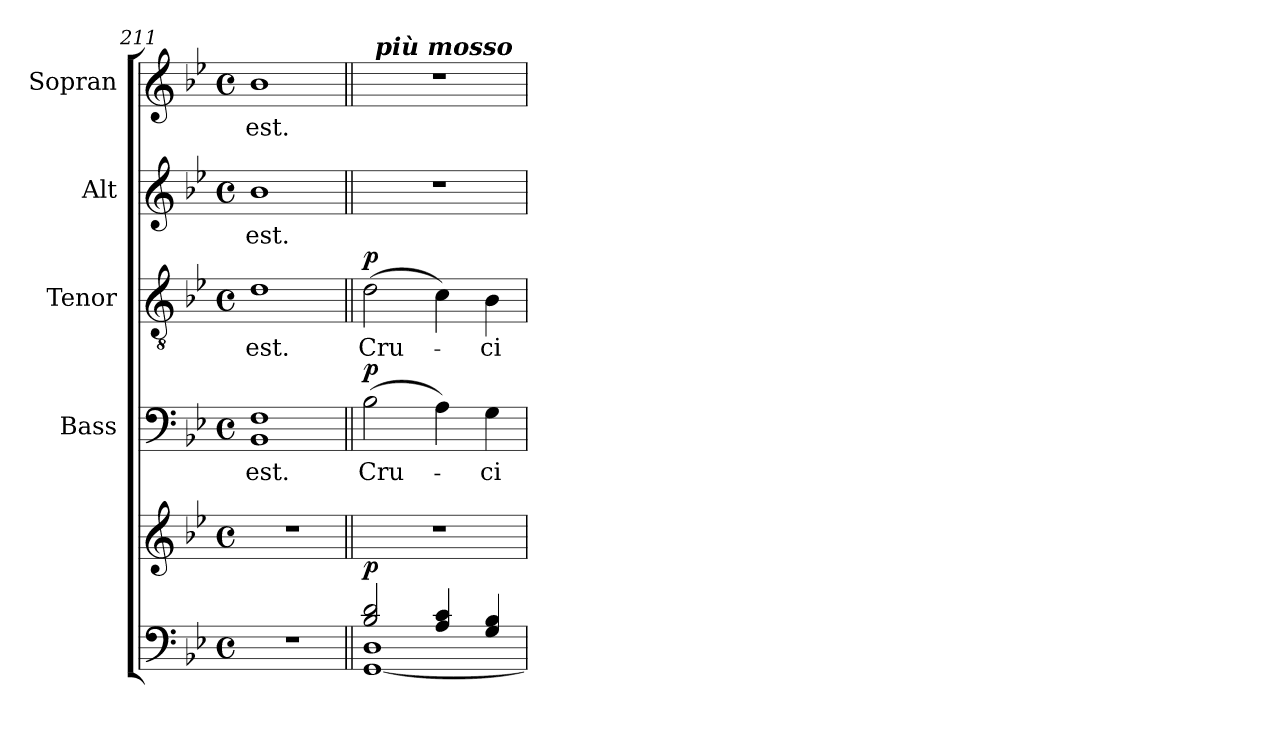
**kern	**kern	**dynam	**kern	**text	**dynam	**kern	**text	**dynam	**kern	**text	**kern	**text
*part5	*part5	*part5	*part4	*part4	*part4	*part3	*part3	*part3	*part2	*part2	*part1	*part1
*staff6	*staff5	*staff5/6	*staff4	*staff4	*staff4	*staff3	*staff3	*staff3	*staff2	*staff2	*staff1	*staff1
*	*	*	*I"Bass	*	*	*I"Tenor	*	*	*I"Alt	*	*I"Sopran	*
*	*	*	*I'B.	*	*	*I'T.	*	*	*I'A.	*	*I'S.	*
*clefF4	*clefG2	*	*clefF4	*	*	*clefGv2	*	*	*clefG2	*	*clefG2	*
*k[b-e-]	*k[b-e-]	*	*k[b-e-]	*	*	*k[b-e-]	*	*	*k[b-e-]	*	*k[b-e-]	*
*B-:	*B-:	*	*B-:	*	*	*B-:	*	*	*B-:	*	*B-:	*
*M4/4	*M4/4	*	*M4/4	*	*	*M4/4	*	*	*M4/4	*	*M4/4	*
*met(c)	*met(c)	*	*met(c)	*	*	*met(c)	*	*	*met(c)	*	*met(c)	*
=211	=211	=211	=211	=211	=211	=211	=211	=211	=211	=211	=211	=211
!	!	!	!	!LO:LY:b	!	!	!LO:LY:b	!	!	!LO:LY:b	!	!LO:LY:b
1r	1r	.	1BB- 1F	est.	.	1d	est.	.	1b-	est.	1b-	est.
=212||	=212||	=212||	=212||	=212||	=212||	=212||	=212||	=212||	=212||	=212||	=212||	=212||
*^	*	*	*	*	*	*	*	*	*	*	*	*
!	!	!	!LO:DY:a=2	!	!LO:LY:b	!LO:DY:a	!	!LO:LY:b	!LO:DY:a	!	!	!	!
*	*	*	*	*	*	*	*	*	*	*	*	*^	*
2B-/ 2d/	[<1GG 1D	1r	p	(>2B-\	Cru-	p	(>2d\	Cru-	p	1r	.	1r	32ryy	.
!	!	!	!	!	!	!	!	!	!	!	!	!	!LO:TX:a:Bi:t=più mosso	!
.	.	.	.	.	.	.	.	.	.	.	.	.	2ryy	.
4A/ 4c/	.	.	.	4A\)	.	.	4c\)	.	.	.	.	.	.	.
.	.	.	.	.	.	.	.	.	.	.	.	.	4...ryy	.
!	!	!	!	!	!LO:LY:b	!	!	!LO:LY:b	!	!	!	!	!	!
4G/ 4B-/	.	.	.	4G\	-ci-	.	4B-\	-ci-	.	.	.	.	.	.
*v	*v	*	*	*	*	*	*	*	*	*	*	*v	*v	*
=	=	=	=	=	=	=	=	=	=	=	=	=
*-	*-	*-	*-	*-	*-	*-	*-	*-	*-	*-	*-	*-
